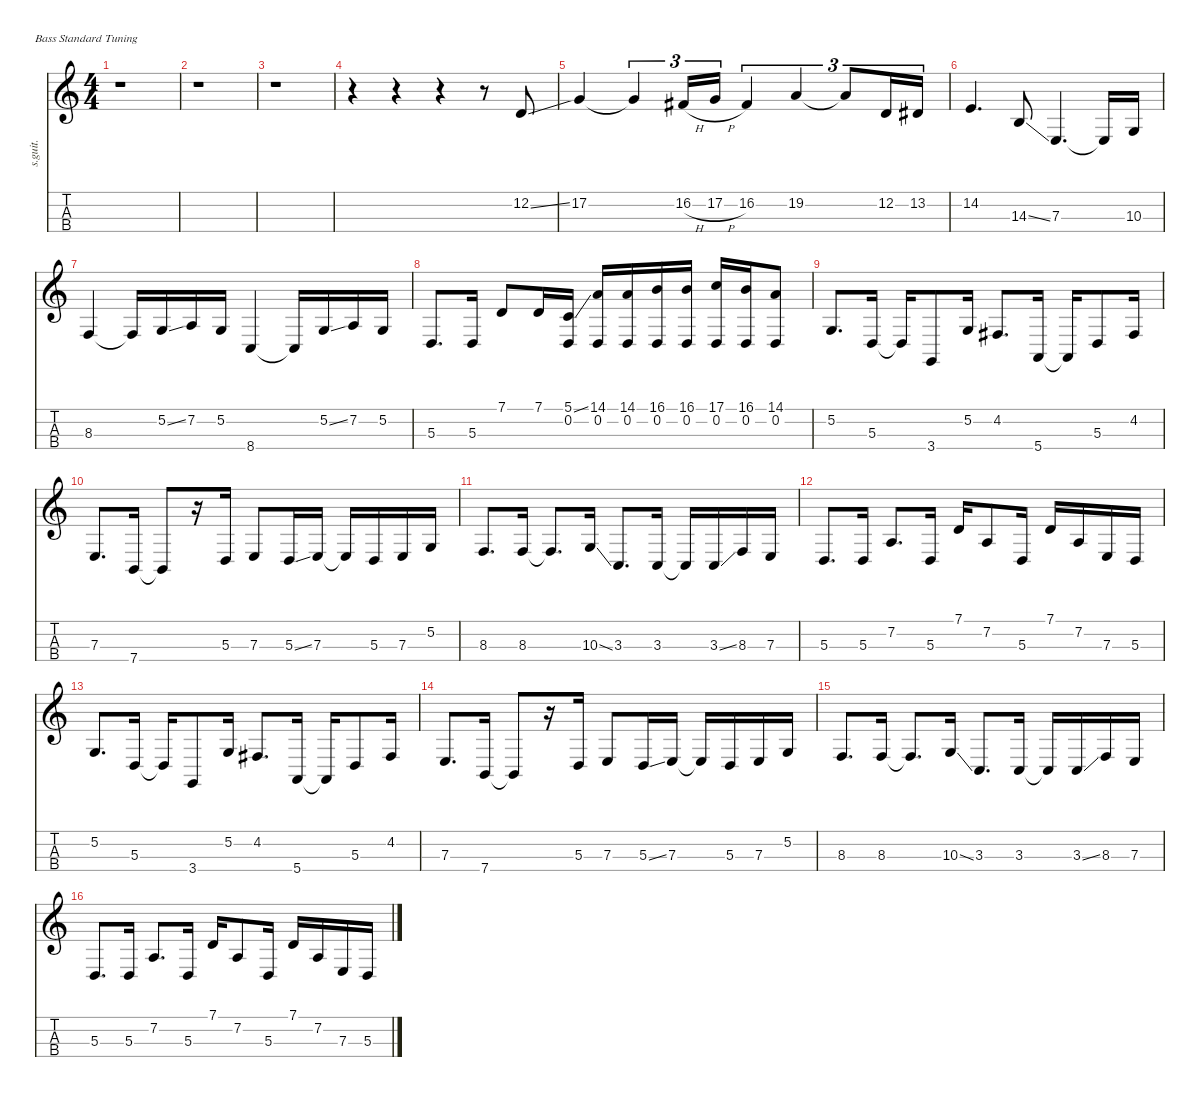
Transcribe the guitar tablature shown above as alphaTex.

\defaultSystemsLayout 4
\hideDynamics
\bracketExtendMode nobrackets
\track ("Ed King (Bass Guitar)" "s.guit.") {instrument electricbasspick}
\staff {score tabs}
\tuning (G2 D2 A1 E1)
\ts (4 4)
\beaming (8 2 2 2 2)
\tempo (60 hide)
\clef g2
\ks c
r.1{dy f instrument electricbasspick} |
r.1 |
r.1 |
r.4 r.4 r.4 r.8 12.2{ss}.8{lyrics (0 "") lyrics (1 "") lyrics (2 "") lyrics (3 "") lyrics (4 "")} |
17.2.4{lyrics (0 "") lyrics (1 "") lyrics (2 "") lyrics (3 "") lyrics (4 "")} 17.2{t}.4{tu (3 2) lyrics (0 "") lyrics (1 "") lyrics (2 "") lyrics (3 "") lyrics (4 "")} 16.2{h acc #}.16{tu (3 2) lyrics (0 "") lyrics (1 "") lyrics (2 "") lyrics (3 "") lyrics (4 "")} 17.2{h}.16{tu (3 2) lyrics (0 "") lyrics (1 "") lyrics (2 "") lyrics (3 "") lyrics (4 "")} 16.2{acc #}.4{tu (3 2) lyrics (0 "") lyrics (1 "") lyrics (2 "") lyrics (3 "") lyrics (4 "")} 19.2.4{tu (3 2) lyrics (0 "") lyrics (1 "") lyrics (2 "") lyrics (3 "") lyrics (4 "")} 19.2{t}.8{tu (3 2) lyrics (0 "") lyrics (1 "") lyrics (2 "") lyrics (3 "") lyrics (4 "")} 12.2.16{tu (3 2) lyrics (0 "") lyrics (1 "") lyrics (2 "") lyrics (3 "") lyrics (4 "")} 13.2{acc #}.16{tu (3 2) lyrics (0 "") lyrics (1 "") lyrics (2 "") lyrics (3 "") lyrics (4 "")} |
14.2.4{d lyrics (0 "") lyrics (1 "") lyrics (2 "") lyrics (3 "") lyrics (4 "")} 14.3{ss}.8{lyrics (0 "") lyrics (1 "") lyrics (2 "") lyrics (3 "") lyrics (4 "")} 7.3.4{d lyrics (0 "") lyrics (1 "") lyrics (2 "") lyrics (3 "") lyrics (4 "")} 7.3{t}.16{lyrics (0 "") lyrics (1 "") lyrics (2 "") lyrics (3 "") lyrics (4 "")} 10.3.16{lyrics (0 "") lyrics (1 "") lyrics (2 "") lyrics (3 "") lyrics (4 "")} |
8.3.4{lyrics (0 "") lyrics (1 "") lyrics (2 "") lyrics (3 "") lyrics (4 "")} 8.3{t}.16{lyrics (0 "") lyrics (1 "") lyrics (2 "") lyrics (3 "") lyrics (4 "")} 5.2{ss}.16{lyrics (0 "") lyrics (1 "") lyrics (2 "") lyrics (3 "") lyrics (4 "")} 7.2.16{lyrics (0 "") lyrics (1 "") lyrics (2 "") lyrics (3 "") lyrics (4 "")} 5.2.16{lyrics (0 "") lyrics (1 "") lyrics (2 "") lyrics (3 "") lyrics (4 "")} 8.4.4{lyrics (0 "") lyrics (1 "") lyrics (2 "") lyrics (3 "") lyrics (4 "")} 8.4{t}.16{lyrics (0 "") lyrics (1 "") lyrics (2 "") lyrics (3 "") lyrics (4 "")} 5.2{ss}.16{lyrics (0 "") lyrics (1 "") lyrics (2 "") lyrics (3 "") lyrics (4 "")} 7.2.16{lyrics (0 "") lyrics (1 "") lyrics (2 "") lyrics (3 "") lyrics (4 "")} 5.2.16{lyrics (0 "") lyrics (1 "") lyrics (2 "") lyrics (3 "") lyrics (4 "")} |
5.3.8{d lyrics (0 "") lyrics (1 "") lyrics (2 "") lyrics (3 "") lyrics (4 "")} 5.3.16{lyrics (0 "") lyrics (1 "") lyrics (2 "") lyrics (3 "") lyrics (4 "")} 7.1.8{lyrics (0 "") lyrics (1 "") lyrics (2 "") lyrics (3 "") lyrics (4 "")} 7.1.16{lyrics (0 "") lyrics (1 "") lyrics (2 "") lyrics (3 "") lyrics (4 "")} (5.1{ss} 0.2).16{lyrics (0 "") lyrics (1 "") lyrics (2 "") lyrics (3 "") lyrics (4 "")} (14.1 0.2).16{lyrics (0 "") lyrics (1 "") lyrics (2 "") lyrics (3 "") lyrics (4 "")} (14.1 0.2).16{lyrics (0 "") lyrics (1 "") lyrics (2 "") lyrics (3 "") lyrics (4 "")} (16.1 0.2).16{lyrics (0 "") lyrics (1 "") lyrics (2 "") lyrics (3 "") lyrics (4 "")} (16.1 0.2).16{lyrics (0 "") lyrics (1 "") lyrics (2 "") lyrics (3 "") lyrics (4 "")} (17.1 0.2).16{lyrics (0 "") lyrics (1 "") lyrics (2 "") lyrics (3 "") lyrics (4 "")} (16.1 0.2).16{lyrics (0 "") lyrics (1 "") lyrics (2 "") lyrics (3 "") lyrics (4 "")} (14.1 0.2).8{lyrics (0 "") lyrics (1 "") lyrics (2 "") lyrics (3 "") lyrics (4 "")} |
5.2.8{d lyrics (0 "") lyrics (1 "") lyrics (2 "") lyrics (3 "") lyrics (4 "")} 5.3.16{lyrics (0 "") lyrics (1 "") lyrics (2 "") lyrics (3 "") lyrics (4 "")} 5.3{t}.16{lyrics (0 "") lyrics (1 "") lyrics (2 "") lyrics (3 "") lyrics (4 "")} 3.4.8{lyrics (0 "") lyrics (1 "") lyrics (2 "") lyrics (3 "") lyrics (4 "")} 5.2.16{lyrics (0 "") lyrics (1 "") lyrics (2 "") lyrics (3 "") lyrics (4 "")} 4.2{acc #}.8{d lyrics (0 "") lyrics (1 "") lyrics (2 "") lyrics (3 "") lyrics (4 "")} 5.4.16{lyrics (0 "") lyrics (1 "") lyrics (2 "") lyrics (3 "") lyrics (4 "")} 5.4{t}.16{lyrics (0 "") lyrics (1 "") lyrics (2 "") lyrics (3 "") lyrics (4 "")} 5.3.8{lyrics (0 "") lyrics (1 "") lyrics (2 "") lyrics (3 "") lyrics (4 "")} 4.2{acc #}.16{lyrics (0 "") lyrics (1 "") lyrics (2 "") lyrics (3 "") lyrics (4 "")} |
7.3.8{d lyrics (0 "") lyrics (1 "") lyrics (2 "") lyrics (3 "") lyrics (4 "")} 7.4.16{lyrics (0 "") lyrics (1 "") lyrics (2 "") lyrics (3 "") lyrics (4 "")} 7.4{t}.8{lyrics (0 "") lyrics (1 "") lyrics (2 "") lyrics (3 "") lyrics (4 "")} r.16 5.3.16{lyrics (0 "") lyrics (1 "") lyrics (2 "") lyrics (3 "") lyrics (4 "")} 7.3.8{lyrics (0 "") lyrics (1 "") lyrics (2 "") lyrics (3 "") lyrics (4 "")} 5.3{ss}.16{lyrics (0 "") lyrics (1 "") lyrics (2 "") lyrics (3 "") lyrics (4 "")} 7.3.16{lyrics (0 "") lyrics (1 "") lyrics (2 "") lyrics (3 "") lyrics (4 "")} 7.3{t}.16{lyrics (0 "") lyrics (1 "") lyrics (2 "") lyrics (3 "") lyrics (4 "")} 5.3.16{lyrics (0 "") lyrics (1 "") lyrics (2 "") lyrics (3 "") lyrics (4 "")} 7.3.16{lyrics (0 "") lyrics (1 "") lyrics (2 "") lyrics (3 "") lyrics (4 "")} 5.2.16{lyrics (0 "") lyrics (1 "") lyrics (2 "") lyrics (3 "") lyrics (4 "")} |
8.3.8{d lyrics (0 "") lyrics (1 "") lyrics (2 "") lyrics (3 "") lyrics (4 "")} 8.3.16{lyrics (0 "") lyrics (1 "") lyrics (2 "") lyrics (3 "") lyrics (4 "")} 8.3{t}.8{d lyrics (0 "") lyrics (1 "") lyrics (2 "") lyrics (3 "") lyrics (4 "")} 10.3{ss}.16{lyrics (0 "") lyrics (1 "") lyrics (2 "") lyrics (3 "") lyrics (4 "")} 3.3.8{d lyrics (0 "") lyrics (1 "") lyrics (2 "") lyrics (3 "") lyrics (4 "")} 3.3.16{lyrics (0 "") lyrics (1 "") lyrics (2 "") lyrics (3 "") lyrics (4 "")} 3.3{t}.16{lyrics (0 "") lyrics (1 "") lyrics (2 "") lyrics (3 "") lyrics (4 "")} 3.3{ss}.16{lyrics (0 "") lyrics (1 "") lyrics (2 "") lyrics (3 "") lyrics (4 "")} 8.3.16{lyrics (0 "") lyrics (1 "") lyrics (2 "") lyrics (3 "") lyrics (4 "")} 7.3.16{lyrics (0 "") lyrics (1 "") lyrics (2 "") lyrics (3 "") lyrics (4 "")} |
5.3.8{d lyrics (0 "") lyrics (1 "") lyrics (2 "") lyrics (3 "") lyrics (4 "")} 5.3.16{lyrics (0 "") lyrics (1 "") lyrics (2 "") lyrics (3 "") lyrics (4 "")} 7.2.8{d lyrics (0 "") lyrics (1 "") lyrics (2 "") lyrics (3 "") lyrics (4 "")} 5.3.16{lyrics (0 "") lyrics (1 "") lyrics (2 "") lyrics (3 "") lyrics (4 "")} 7.1.16{lyrics (0 "") lyrics (1 "") lyrics (2 "") lyrics (3 "") lyrics (4 "")} 7.2.8{lyrics (0 "") lyrics (1 "") lyrics (2 "") lyrics (3 "") lyrics (4 "")} 5.3.16{lyrics (0 "") lyrics (1 "") lyrics (2 "") lyrics (3 "") lyrics (4 "")} 7.1.16{lyrics (0 "") lyrics (1 "") lyrics (2 "") lyrics (3 "") lyrics (4 "")} 7.2.16{lyrics (0 "") lyrics (1 "") lyrics (2 "") lyrics (3 "") lyrics (4 "")} 7.3.16{lyrics (0 "") lyrics (1 "") lyrics (2 "") lyrics (3 "") lyrics (4 "")} 5.3.16{lyrics (0 "") lyrics (1 "") lyrics (2 "") lyrics (3 "") lyrics (4 "")} |
5.2.8{d lyrics (0 "") lyrics (1 "") lyrics (2 "") lyrics (3 "") lyrics (4 "")} 5.3.16{lyrics (0 "") lyrics (1 "") lyrics (2 "") lyrics (3 "") lyrics (4 "")} 5.3{t}.16{lyrics (0 "") lyrics (1 "") lyrics (2 "") lyrics (3 "") lyrics (4 "")} 3.4.8{lyrics (0 "") lyrics (1 "") lyrics (2 "") lyrics (3 "") lyrics (4 "")} 5.2.16{lyrics (0 "") lyrics (1 "") lyrics (2 "") lyrics (3 "") lyrics (4 "")} 4.2{acc #}.8{d lyrics (0 "") lyrics (1 "") lyrics (2 "") lyrics (3 "") lyrics (4 "")} 5.4.16{lyrics (0 "") lyrics (1 "") lyrics (2 "") lyrics (3 "") lyrics (4 "")} 5.4{t}.16{lyrics (0 "") lyrics (1 "") lyrics (2 "") lyrics (3 "") lyrics (4 "")} 5.3.8{lyrics (0 "") lyrics (1 "") lyrics (2 "") lyrics (3 "") lyrics (4 "")} 4.2{acc #}.16{lyrics (0 "") lyrics (1 "") lyrics (2 "") lyrics (3 "") lyrics (4 "")} |
7.3.8{d lyrics (0 "") lyrics (1 "") lyrics (2 "") lyrics (3 "") lyrics (4 "")} 7.4.16{lyrics (0 "") lyrics (1 "") lyrics (2 "") lyrics (3 "") lyrics (4 "")} 7.4{t}.8{lyrics (0 "") lyrics (1 "") lyrics (2 "") lyrics (3 "") lyrics (4 "")} r.16 5.3.16{lyrics (0 "") lyrics (1 "") lyrics (2 "") lyrics (3 "") lyrics (4 "")} 7.3.8{lyrics (0 "") lyrics (1 "") lyrics (2 "") lyrics (3 "") lyrics (4 "")} 5.3{ss}.16{lyrics (0 "") lyrics (1 "") lyrics (2 "") lyrics (3 "") lyrics (4 "")} 7.3.16{lyrics (0 "") lyrics (1 "") lyrics (2 "") lyrics (3 "") lyrics (4 "")} 7.3{t}.16{lyrics (0 "") lyrics (1 "") lyrics (2 "") lyrics (3 "") lyrics (4 "")} 5.3.16{lyrics (0 "") lyrics (1 "") lyrics (2 "") lyrics (3 "") lyrics (4 "")} 7.3.16{lyrics (0 "") lyrics (1 "") lyrics (2 "") lyrics (3 "") lyrics (4 "")} 5.2.16{lyrics (0 "") lyrics (1 "") lyrics (2 "") lyrics (3 "") lyrics (4 "")} |
8.3.8{d lyrics (0 "") lyrics (1 "") lyrics (2 "") lyrics (3 "") lyrics (4 "")} 8.3.16{lyrics (0 "") lyrics (1 "") lyrics (2 "") lyrics (3 "") lyrics (4 "")} 8.3{t}.8{d lyrics (0 "") lyrics (1 "") lyrics (2 "") lyrics (3 "") lyrics (4 "")} 10.3{ss}.16{lyrics (0 "") lyrics (1 "") lyrics (2 "") lyrics (3 "") lyrics (4 "")} 3.3.8{d lyrics (0 "") lyrics (1 "") lyrics (2 "") lyrics (3 "") lyrics (4 "")} 3.3.16{lyrics (0 "") lyrics (1 "") lyrics (2 "") lyrics (3 "") lyrics (4 "")} 3.3{t}.16{lyrics (0 "") lyrics (1 "") lyrics (2 "") lyrics (3 "") lyrics (4 "")} 3.3{ss}.16{lyrics (0 "") lyrics (1 "") lyrics (2 "") lyrics (3 "") lyrics (4 "")} 8.3.16{lyrics (0 "") lyrics (1 "") lyrics (2 "") lyrics (3 "") lyrics (4 "")} 7.3.16{lyrics (0 "") lyrics (1 "") lyrics (2 "") lyrics (3 "") lyrics (4 "")} |
5.3.8{d lyrics (0 "") lyrics (1 "") lyrics (2 "") lyrics (3 "") lyrics (4 "")} 5.3.16{lyrics (0 "") lyrics (1 "") lyrics (2 "") lyrics (3 "") lyrics (4 "")} 7.2.8{d lyrics (0 "") lyrics (1 "") lyrics (2 "") lyrics (3 "") lyrics (4 "")} 5.3.16{lyrics (0 "") lyrics (1 "") lyrics (2 "") lyrics (3 "") lyrics (4 "")} 7.1.16{lyrics (0 "") lyrics (1 "") lyrics (2 "") lyrics (3 "") lyrics (4 "")} 7.2.8{lyrics (0 "") lyrics (1 "") lyrics (2 "") lyrics (3 "") lyrics (4 "")} 5.3.16{lyrics (0 "") lyrics (1 "") lyrics (2 "") lyrics (3 "") lyrics (4 "")} 7.1.16{lyrics (0 "") lyrics (1 "") lyrics (2 "") lyrics (3 "") lyrics (4 "")} 7.2.16{lyrics (0 "") lyrics (1 "") lyrics (2 "") lyrics (3 "") lyrics (4 "")} 7.3.16{lyrics (0 "") lyrics (1 "") lyrics (2 "") lyrics (3 "") lyrics (4 "")} 5.3.16{lyrics (0 "") lyrics (1 "") lyrics (2 "") lyrics (3 "") lyrics (4 "")}
